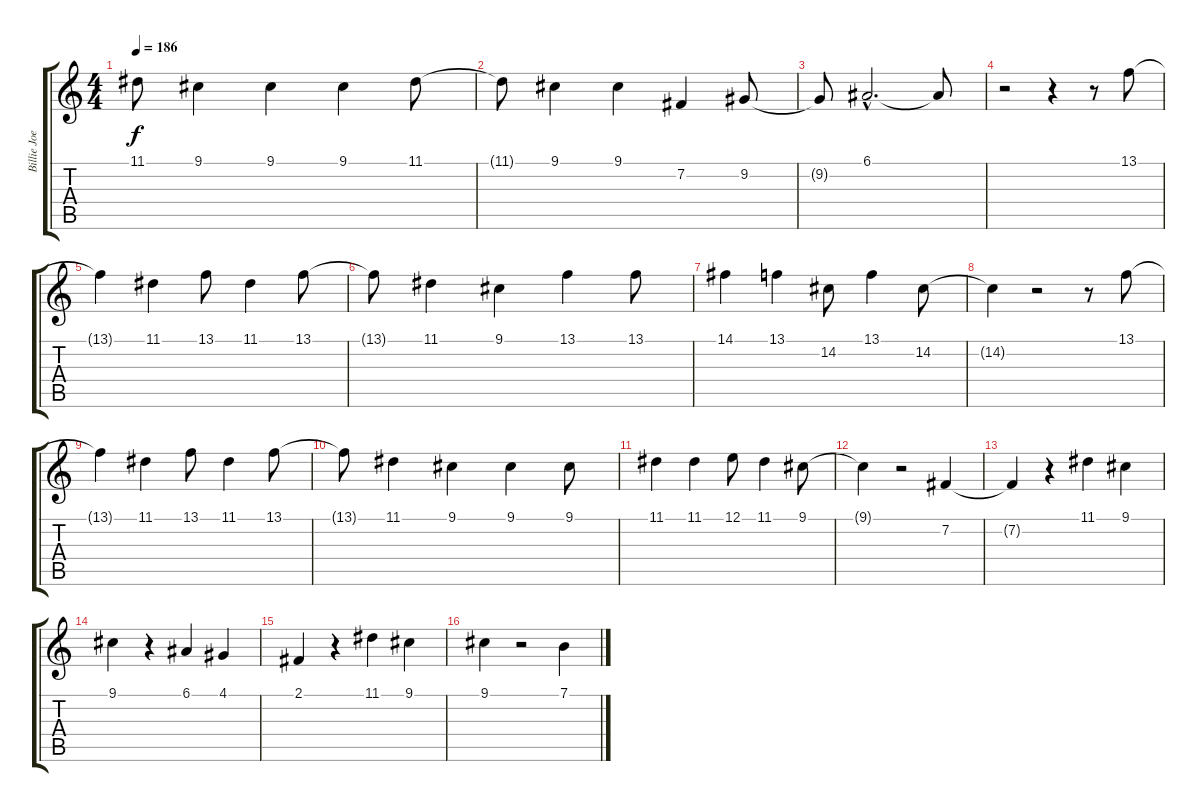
\track ("Billie Joe (Vox)" "Billie Joe") {instrument drawbarorgan}
\staff {score tabs}
\tuning (E4 B3 G3 D3 A2 E2) {hide}
\ts (4 4)
\tempo 186
\clef g2
\ks c
11.1{t}.8{dy f} 9.1.4 9.1.4 9.1.4 11.1.8 |
11.1{t}.8 9.1.4 9.1.4 7.2.4 9.2.8 |
9.2{t}.8 6.1{hac}.2{d} 6.1{t}.8 |
r.2 r.4 r.8 13.1.8 |
13.1{t}.4 11.1.4 13.1.8 11.1.4 13.1.8 |
13.1{t}.8 11.1.4 9.1.4 13.1.4 13.1.8 |
14.1.4 13.1.4 14.2.8 13.1.4 14.2.8 |
14.2{t}.4 r.2 r.8 13.1.8 |
13.1{t}.4 11.1.4 13.1.8 11.1.4 13.1.8 |
13.1{t}.8 11.1.4 9.1.4 9.1.4 9.1.8 |
11.1.4 11.1.4 12.1.8 11.1.4 9.1.8 |
9.1{t}.4 r.2 7.2.4 |
7.2{t}.4 r.4 11.1.4 9.1.4 |
9.1.4 r.4 6.1.4 4.1.4 |
2.1.4 r.4 11.1.4 9.1.4 |
9.1.4 r.2 7.1.4
